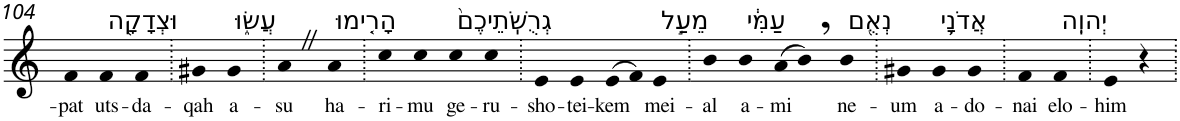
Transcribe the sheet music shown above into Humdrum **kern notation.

**kern	**text
*part1	*part1
*staff1	*staff1
*I"Piano	*
*I'Pno	*
!!LO:PB:g=z
*clefG2	*
*k[]	*
=104	=104
!	!LO:LY:b
4f	-pat
!LO:TX:a:t=וּצְדָקָ֖ה	!
!	!LO:LY:b
4f	uts-
!	!LO:LY:b
4f	-da-
=105.	=105.
!	!LO:LY:b
4g#X	-qah
!LO:TX:a:t=עֲשׂ֑וּ	!
!	!LO:LY:b
4g#	a-
=106.	=106.
!	!LO:LY:b
4aZ	-su
!LO:TX:a:t=הָרִ֤ימוּ	!
!	!LO:LY:b
4a	ha-
=107.	=107.
!	!LO:LY:b
4cc	-ri-
!	!LO:LY:b
4cc	-mu
!LO:TX:a:t=גְרֻשֹֽׁתֵיכֶם֙	!
!	!LO:LY:b
4cc	ge-
!	!LO:LY:b
4cc	-ru-
=108.	=108.
!	!LO:LY:b
4e	-sho-
!	!LO:LY:b
4e	-tei-
!	!LO:LY:b
(>8e	-kem
8f)	.
!LO:TX:a:t=מֵעַ֣ל	!
!	!LO:LY:b
4e	mei-
=109.	=109.
!	!LO:LY:b
4b	-al
!LO:TX:a:t=עַמִּ֔י	!
!	!LO:LY:b
4b	a-
!	!LO:LY:b
(>8a	-mi
8b,)	.
!LO:TX:a:t=נְאֻ֖ם	!
!	!LO:LY:b
4b	ne-
=110.	=110.
!	!LO:LY:b
4g#X	-um
!LO:TX:a:t=אֲדֹנָ֥י	!
!	!LO:LY:b
4g#	a-
!	!LO:LY:b
4g#	-do-
=111.	=111.
!	!LO:LY:b
4f	-nai
!LO:TX:a:t=יְהוִֽה	!
!	!LO:LY:b
4f	elo-
=112.	=112.
!	!LO:LY:b
4e	-him
4r	.
=.	=.
*-	*-
